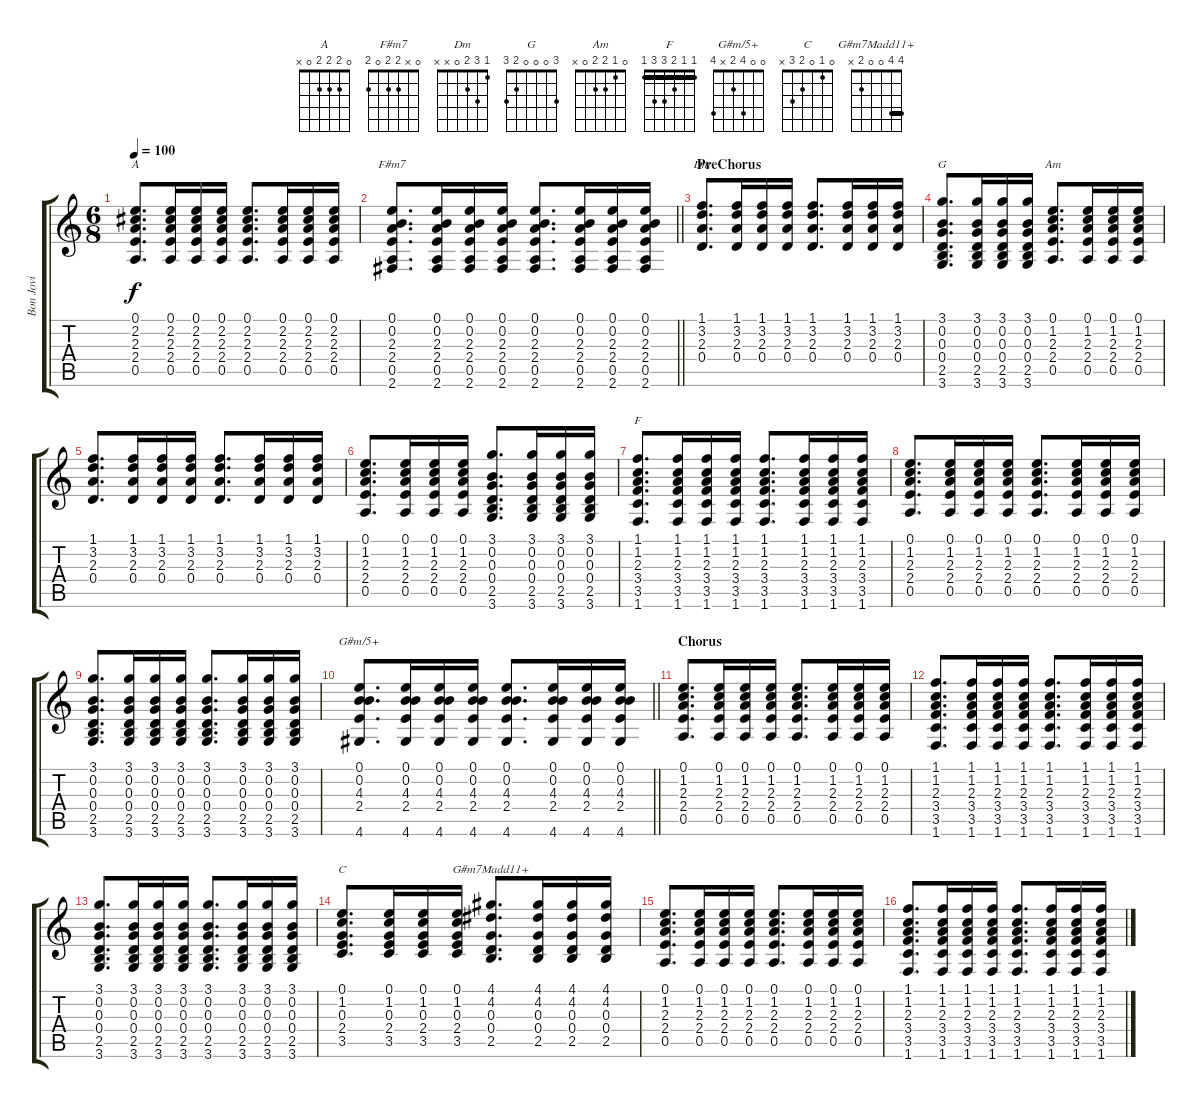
\track ("Bon Jovi" "Bon Jovi") {instrument acousticguitarsteel}
\staff {score tabs}
\tuning (E4 B3 G3 D3 A2 E2) {hide}
\chord ("A" 0 2 2 2 0 x)
\chord ("F#m7" 0 x 2 2 0 2)
\chord ("Dm" 1 3 2 0 x x)
\chord ("G" 3 0 0 0 2 3)
\chord ("Am" 0 1 2 2 0 x)
\chord ("F" 1 1 2 3 3 1) {barre 1}
\chord ("G#m/5+" 0 0 4 2 x 4)
\chord ("C" 0 1 0 2 3 x)
\chord ("G#m7Madd11+" 4 4 0 0 2 x) {barre 4}
\ts (6 8)
\tempo 100
\clef g2
\ks c
(0.1 2.2 2.3 2.4 0.5).8{d ch "A" dy f} (0.1 2.2 2.3 2.4 0.5).16 (0.1 2.2 2.3 2.4 0.5).16 (0.1 2.2 2.3 2.4 0.5).16 (0.1 2.2 2.3 2.4 0.5).8{d} (0.1 2.2 2.3 2.4 0.5).16 (0.1 2.2 2.3 2.4 0.5).16 (0.1 2.2 2.3 2.4 0.5).16 |
\barLineRight lightlight
(0.1 0.2 2.3 2.4 0.5 2.6).8{d ch "F#m7"} (0.1 0.2 2.3 2.4 0.5 2.6).16 (0.1 0.2 2.3 2.4 0.5 2.6).16 (0.1 0.2 2.3 2.4 0.5 2.6).16 (0.1 0.2 2.3 2.4 0.5 2.6).8{d} (0.1 0.2 2.3 2.4 0.5 2.6).16 (0.1 0.2 2.3 2.4 0.5 2.6).16 (0.1 0.2 2.3 2.4 0.5 2.6).16 |
\section ("" "PreChorus")
(1.1 3.2 2.3 0.4).8{d ch "Dm"} (1.1 3.2 2.3 0.4).16 (1.1 3.2 2.3 0.4).16 (1.1 3.2 2.3 0.4).16 (1.1 3.2 2.3 0.4).8{d} (1.1 3.2 2.3 0.4).16 (1.1 3.2 2.3 0.4).16 (1.1 3.2 2.3 0.4).16 |
(3.1 0.2 0.3 0.4 2.5 3.6).8{d ch "G"} (3.1 0.2 0.3 0.4 2.5 3.6).16 (3.1 0.2 0.3 0.4 2.5 3.6).16 (3.1 0.2 0.3 0.4 2.5 3.6).16 (0.1 1.2 2.3 2.4 0.5).8{d ch "Am"} (0.1 1.2 2.3 2.4 0.5).16 (0.1 1.2 2.3 2.4 0.5).16 (0.1 1.2 2.3 2.4 0.5).16 |
(1.1 3.2 2.3 0.4).8{d} (1.1 3.2 2.3 0.4).16 (1.1 3.2 2.3 0.4).16 (1.1 3.2 2.3 0.4).16 (1.1 3.2 2.3 0.4).8{d} (1.1 3.2 2.3 0.4).16 (1.1 3.2 2.3 0.4).16 (1.1 3.2 2.3 0.4).16 |
(0.1 1.2 2.3 2.4 0.5).8{d} (0.1 1.2 2.3 2.4 0.5).16 (0.1 1.2 2.3 2.4 0.5).16 (0.1 1.2 2.3 2.4 0.5).16 (3.1 0.2 0.3 0.4 2.5 3.6).8{d} (3.1 0.2 0.3 0.4 2.5 3.6).16 (3.1 0.2 0.3 0.4 2.5 3.6).16 (3.1 0.2 0.3 0.4 2.5 3.6).16 |
(1.1 1.2 2.3 3.4 3.5 1.6).8{d ch "F"} (1.1 1.2 2.3 3.4 3.5 1.6).16 (1.1 1.2 2.3 3.4 3.5 1.6).16 (1.1 1.2 2.3 3.4 3.5 1.6).16 (1.1 1.2 2.3 3.4 3.5 1.6).8{d} (1.1 1.2 2.3 3.4 3.5 1.6).16 (1.1 1.2 2.3 3.4 3.5 1.6).16 (1.1 1.2 2.3 3.4 3.5 1.6).16 |
(0.1 1.2 2.3 2.4 0.5).8{d} (0.1 1.2 2.3 2.4 0.5).16 (0.1 1.2 2.3 2.4 0.5).16 (0.1 1.2 2.3 2.4 0.5).16 (0.1 1.2 2.3 2.4 0.5).8{d} (0.1 1.2 2.3 2.4 0.5).16 (0.1 1.2 2.3 2.4 0.5).16 (0.1 1.2 2.3 2.4 0.5).16 |
(3.1 0.2 0.3 0.4 2.5 3.6).8{d} (3.1 0.2 0.3 0.4 2.5 3.6).16 (3.1 0.2 0.3 0.4 2.5 3.6).16 (3.1 0.2 0.3 0.4 2.5 3.6).16 (3.1 0.2 0.3 0.4 2.5 3.6).8{d} (3.1 0.2 0.3 0.4 2.5 3.6).16 (3.1 0.2 0.3 0.4 2.5 3.6).16 (3.1 0.2 0.3 0.4 2.5 3.6).16 |
\barLineRight lightlight
(0.1 0.2 4.3 2.4 4.6).8{d ch "G#m/5+"} (0.1 0.2 4.3 2.4 4.6).16 (0.1 0.2 4.3 2.4 4.6).16 (0.1 0.2 4.3 2.4 4.6).16 (0.1 0.2 4.3 2.4 4.6).8{d} (0.1 0.2 4.3 2.4 4.6).16 (0.1 0.2 4.3 2.4 4.6).16 (0.1 0.2 4.3 2.4 4.6).16 |
\section ("" "Chorus")
(0.1 1.2 2.3 2.4 0.5).8{d} (0.1 1.2 2.3 2.4 0.5).16 (0.1 1.2 2.3 2.4 0.5).16 (0.1 1.2 2.3 2.4 0.5).16 (0.1 1.2 2.3 2.4 0.5).8{d} (0.1 1.2 2.3 2.4 0.5).16 (0.1 1.2 2.3 2.4 0.5).16 (0.1 1.2 2.3 2.4 0.5).16 |
(1.1 1.2 2.3 3.4 3.5 1.6).8{d} (1.1 1.2 2.3 3.4 3.5 1.6).16 (1.1 1.2 2.3 3.4 3.5 1.6).16 (1.1 1.2 2.3 3.4 3.5 1.6).16 (1.1 1.2 2.3 3.4 3.5 1.6).8{d} (1.1 1.2 2.3 3.4 3.5 1.6).16 (1.1 1.2 2.3 3.4 3.5 1.6).16 (1.1 1.2 2.3 3.4 3.5 1.6).16 |
(3.1 0.2 0.3 0.4 2.5 3.6).8{d} (3.1 0.2 0.3 0.4 2.5 3.6).16 (3.1 0.2 0.3 0.4 2.5 3.6).16 (3.1 0.2 0.3 0.4 2.5 3.6).16 (3.1 0.2 0.3 0.4 2.5 3.6).8{d} (3.1 0.2 0.3 0.4 2.5 3.6).16 (3.1 0.2 0.3 0.4 2.5 3.6).16 (3.1 0.2 0.3 0.4 2.5 3.6).16 |
(0.1 1.2 0.3 2.4 3.5).8{d ch "C"} (0.1 1.2 0.3 2.4 3.5).16 (0.1 1.2 0.3 2.4 3.5).16 (0.1 1.2 0.3 2.4 3.5).16 (4.1 4.2 0.3 0.4 2.5).8{d ch "G#m7Madd11+"} (4.1 4.2 0.3 0.4 2.5).16 (4.1 4.2 0.3 0.4 2.5).16 (4.1 4.2 0.3 0.4 2.5).16 |
(0.1 1.2 2.3 2.4 0.5).8{d} (0.1 1.2 2.3 2.4 0.5).16 (0.1 1.2 2.3 2.4 0.5).16 (0.1 1.2 2.3 2.4 0.5).16 (0.1 1.2 2.3 2.4 0.5).8{d} (0.1 1.2 2.3 2.4 0.5).16 (0.1 1.2 2.3 2.4 0.5).16 (0.1 1.2 2.3 2.4 0.5).16 |
(1.1 1.2 2.3 3.4 3.5 1.6).8{d} (1.1 1.2 2.3 3.4 3.5 1.6).16 (1.1 1.2 2.3 3.4 3.5 1.6).16 (1.1 1.2 2.3 3.4 3.5 1.6).16 (1.1 1.2 2.3 3.4 3.5 1.6).8{d} (1.1 1.2 2.3 3.4 3.5 1.6).16 (1.1 1.2 2.3 3.4 3.5 1.6).16 (1.1 1.2 2.3 3.4 3.5 1.6).16
